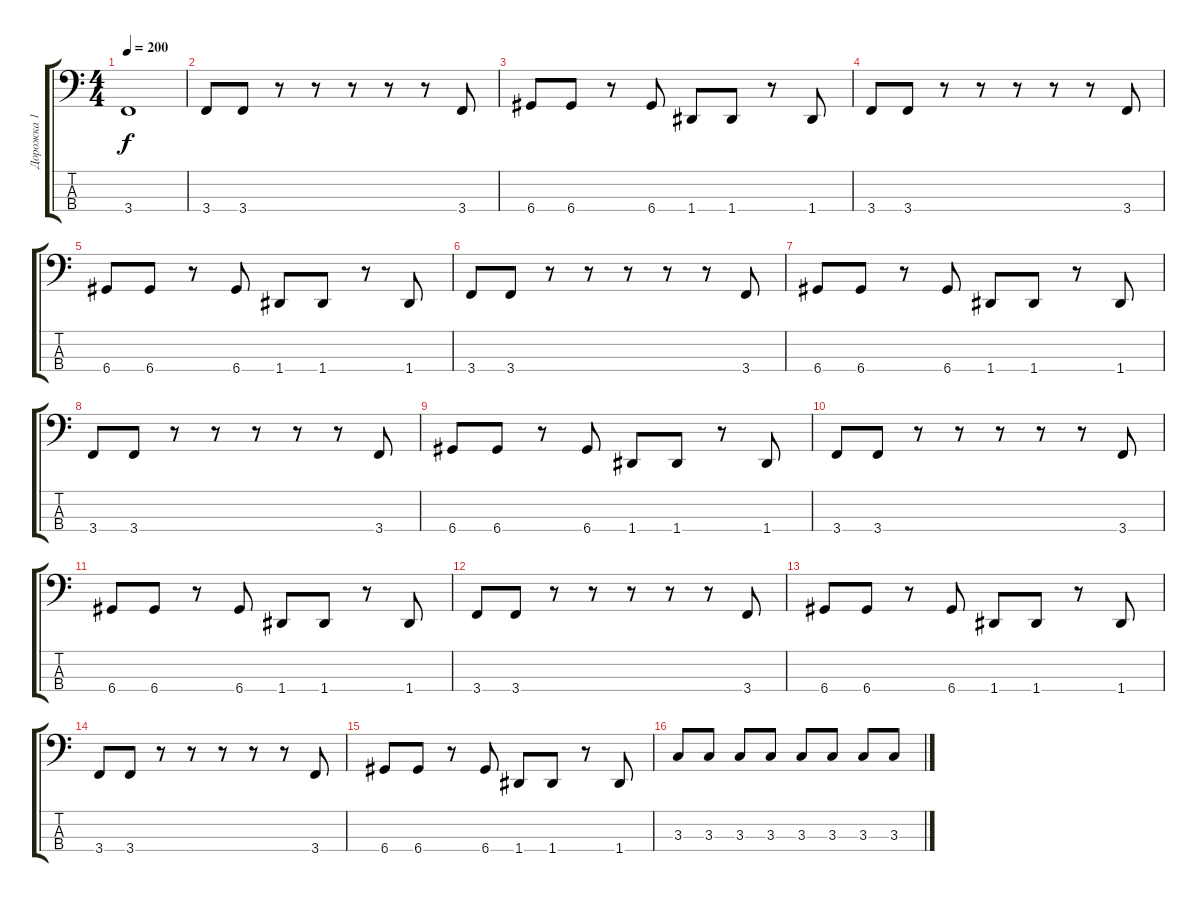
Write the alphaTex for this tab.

\track ("Дорожка 1" "Дорожка 1") {instrument electricbassfinger}
\staff {score tabs}
\tuning (G2 D2 A1 D1) {hide}
\ts (4 4)
\tempo 200
\clef f4
\ks c
3.4.1{dy f} |
3.4.8 3.4.8 r.8 r.8 r.8 r.8 r.8 3.4.8 |
6.4.8 6.4.8 r.8 6.4.8 1.4.8 1.4.8 r.8 1.4.8 |
3.4.8 3.4.8 r.8 r.8 r.8 r.8 r.8 3.4.8 |
6.4.8 6.4.8 r.8 6.4.8 1.4.8 1.4.8 r.8 1.4.8 |
3.4.8 3.4.8 r.8 r.8 r.8 r.8 r.8 3.4.8 |
6.4.8 6.4.8 r.8 6.4.8 1.4.8 1.4.8 r.8 1.4.8 |
3.4.8 3.4.8 r.8 r.8 r.8 r.8 r.8 3.4.8 |
6.4.8 6.4.8 r.8 6.4.8 1.4.8 1.4.8 r.8 1.4.8 |
3.4.8 3.4.8 r.8 r.8 r.8 r.8 r.8 3.4.8 |
6.4.8 6.4.8 r.8 6.4.8 1.4.8 1.4.8 r.8 1.4.8 |
3.4.8 3.4.8 r.8 r.8 r.8 r.8 r.8 3.4.8 |
6.4.8 6.4.8 r.8 6.4.8 1.4.8 1.4.8 r.8 1.4.8 |
3.4.8 3.4.8 r.8 r.8 r.8 r.8 r.8 3.4.8 |
6.4.8 6.4.8 r.8 6.4.8 1.4.8 1.4.8 r.8 1.4.8 |
3.3.8 3.3.8 3.3.8 3.3.8 3.3.8 3.3.8 3.3.8 3.3.8
